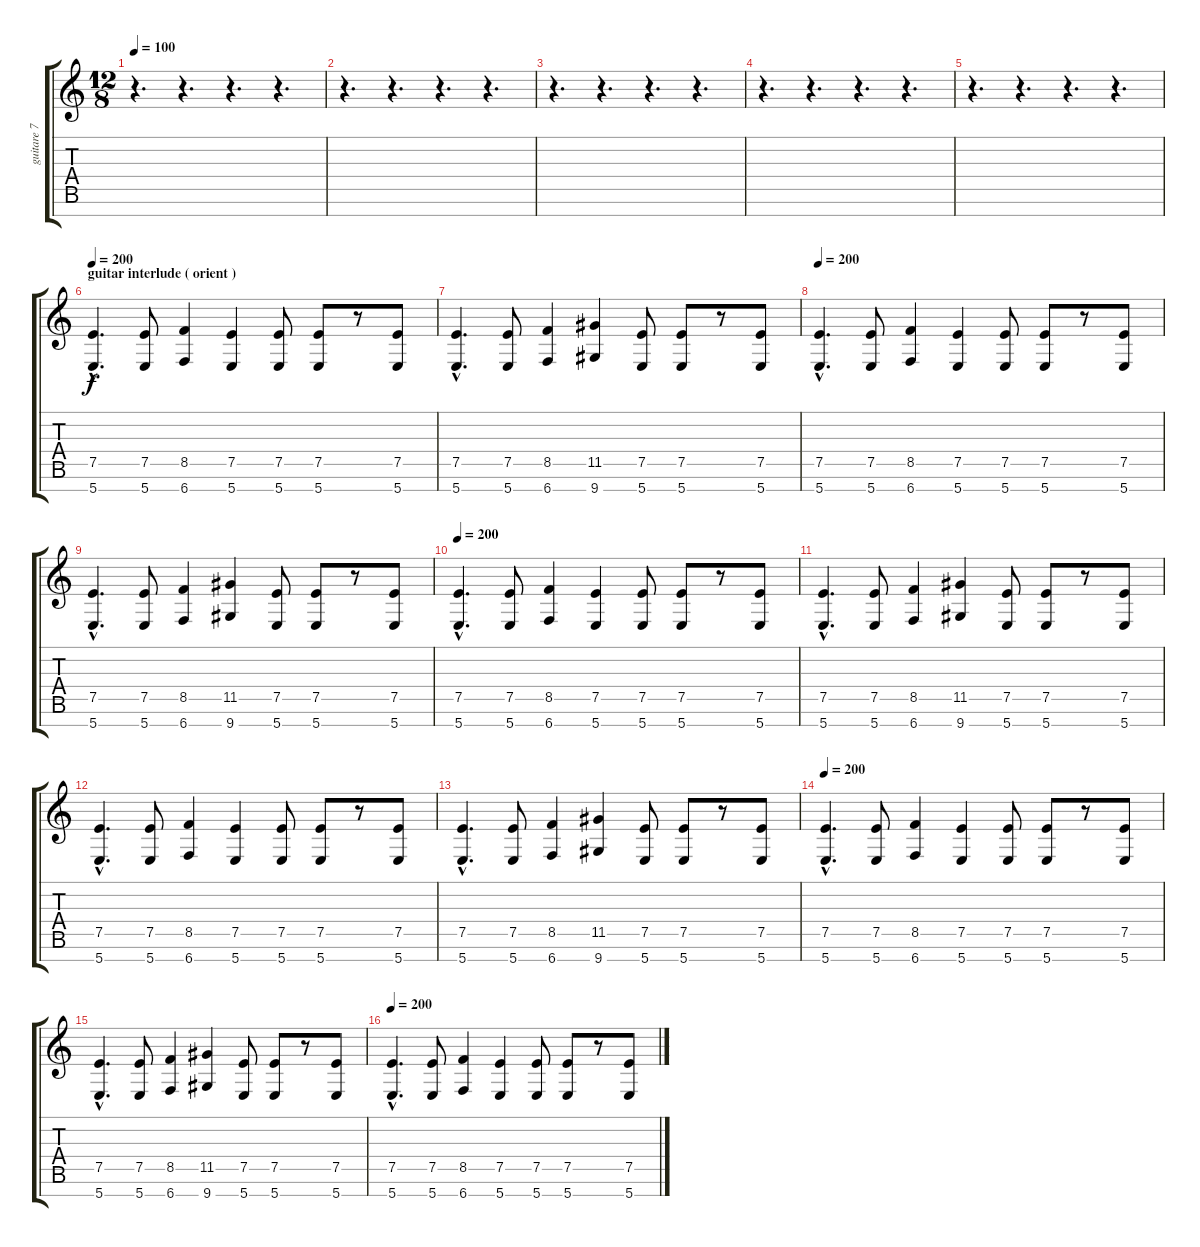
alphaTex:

\track ("guitare 7 cordes" "guitare 7 ") {instrument overdrivenguitar}
\staff {score tabs}
\tuning (E4 B3 G3 D3 A2 E2 B1) {hide}
\ts (12 8)
\tempo 100
\clef g2
\ks c
r.4{d dy f} r.4{d} r.4{d} r.4{d} |
r.4{d} r.4{d} r.4{d} r.4{d} |
r.4{d} r.4{d} r.4{d} r.4{d} |
r.4{d} r.4{d} r.4{d} r.4{d} |
r.4{d} r.4{d} r.4{d} r.4{d} |
\section ("" "guitar interlude ( orient )")
\tempo 200
(7.5{hac} 5.7{hac}).4{d} (7.5 5.7).8 (8.5 6.7).4 (7.5 5.7).4 (7.5 5.7).8 (7.5 5.7).8 r.8 (7.5 5.7).8 |
(7.5{hac} 5.7{hac}).4{d} (7.5 5.7).8 (8.5 6.7).4 (11.5 9.7).4 (7.5 5.7).8 (7.5 5.7).8 r.8 (7.5 5.7).8 |
\tempo 200
(7.5{hac} 5.7{hac}).4{d} (7.5 5.7).8 (8.5 6.7).4 (7.5 5.7).4 (7.5 5.7).8 (7.5 5.7).8 r.8 (7.5 5.7).8 |
(7.5{hac} 5.7{hac}).4{d} (7.5 5.7).8 (8.5 6.7).4 (11.5 9.7).4 (7.5 5.7).8 (7.5 5.7).8 r.8 (7.5 5.7).8 |
\tempo 200
(7.5{hac} 5.7{hac}).4{d} (7.5 5.7).8 (8.5 6.7).4 (7.5 5.7).4 (7.5 5.7).8 (7.5 5.7).8 r.8 (7.5 5.7).8 |
(7.5{hac} 5.7{hac}).4{d} (7.5 5.7).8 (8.5 6.7).4 (11.5 9.7).4 (7.5 5.7).8 (7.5 5.7).8 r.8 (7.5 5.7).8 |
(7.5{hac} 5.7{hac}).4{d} (7.5 5.7).8 (8.5 6.7).4 (7.5 5.7).4 (7.5 5.7).8 (7.5 5.7).8 r.8 (7.5 5.7).8 |
(7.5{hac} 5.7{hac}).4{d} (7.5 5.7).8 (8.5 6.7).4 (11.5 9.7).4 (7.5 5.7).8 (7.5 5.7).8 r.8 (7.5 5.7).8 |
\tempo 200
(7.5{hac} 5.7{hac}).4{d} (7.5 5.7).8 (8.5 6.7).4 (7.5 5.7).4 (7.5 5.7).8 (7.5 5.7).8 r.8 (7.5 5.7).8 |
(7.5{hac} 5.7{hac}).4{d} (7.5 5.7).8 (8.5 6.7).4 (11.5 9.7).4 (7.5 5.7).8 (7.5 5.7).8 r.8 (7.5 5.7).8 |
\tempo 200
(7.5{hac} 5.7{hac}).4{d} (7.5 5.7).8 (8.5 6.7).4 (7.5 5.7).4 (7.5 5.7).8 (7.5 5.7).8 r.8 (7.5 5.7).8
